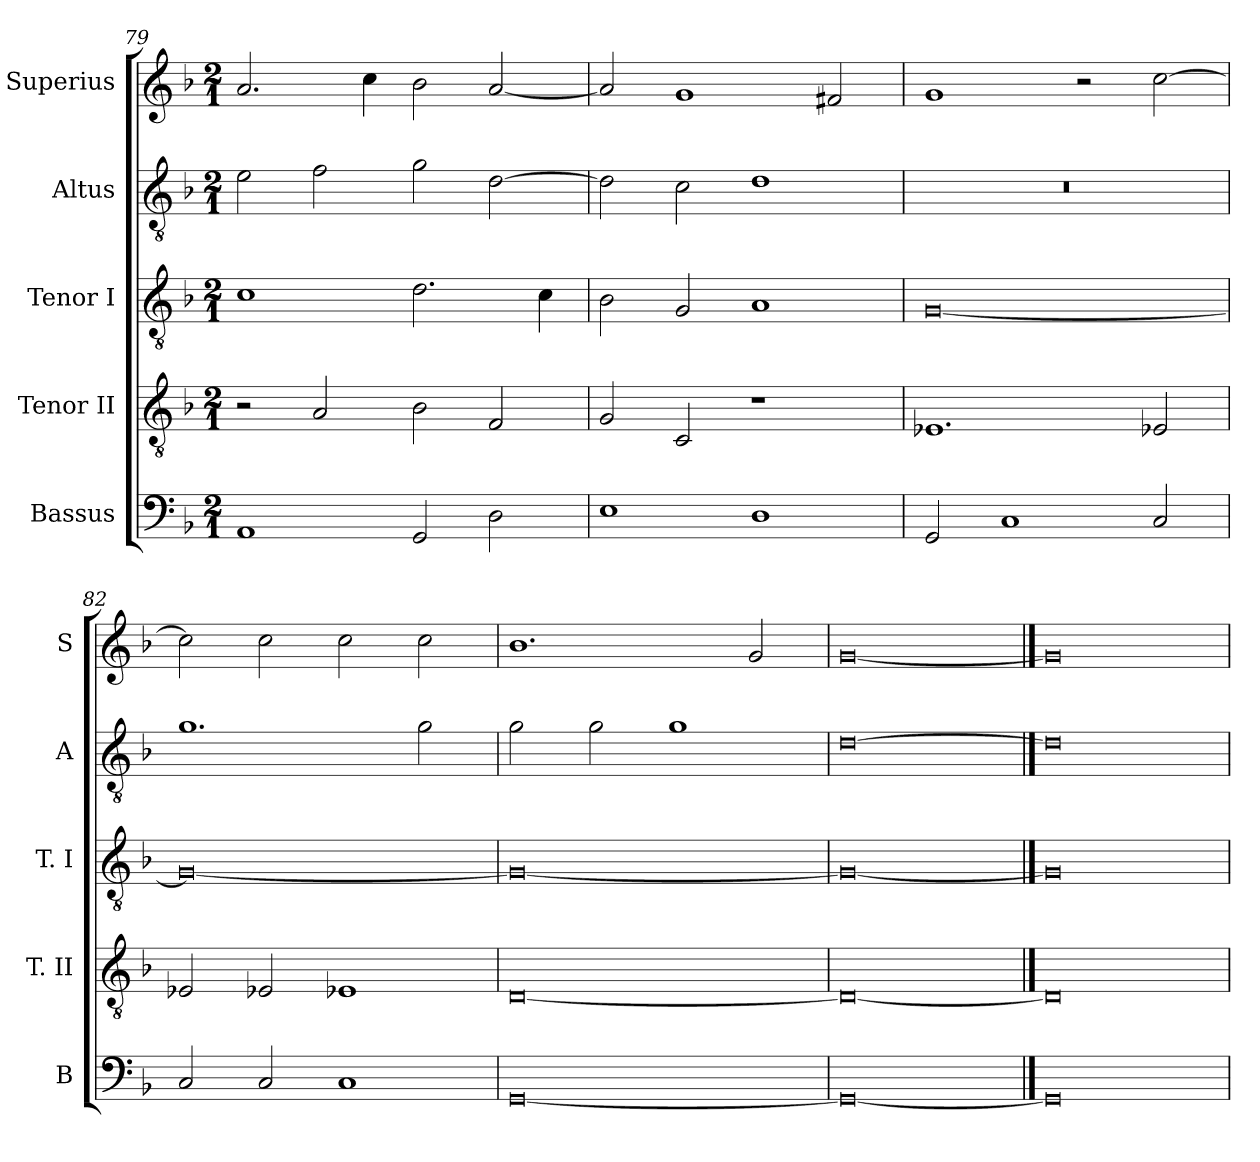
**kern	**kern	**kern	**kern	**kern
*part5	*part4	*part3	*part2	*part1
*staff5	*staff4	*staff3	*staff2	*staff1
*I"Bassus	*I"Tenor II	*I"Tenor I	*I"Altus	*I"Superius
*I'B	*I'T. II	*I'T. I	*I'A	*I'S
*clefF4	*clefGv2	*clefGv2	*clefGv2	*clefG2
*k[b-]	*k[b-]	*k[b-]	*k[b-]	*k[b-]
*F:	*F:	*F:	*F:	*F:
*M2/1	*M2/1	*M2/1	*M2/1	*M2/1
=79	=79	=79	=79	=79
1AA	2r	1c	2e	2.a
.	2A	.	2f	.
.	.	.	.	4cc
2GG	2B-	2.d	2g	2b-
2D	2F	.	[2d	[2a
.	.	4c	.	.
=80	=80	=80	=80	=80
1E	2G	2B-	2d]	2a]
.	2C	2G	2c	1g
1D	1r	1A	1d	.
.	.	.	.	2f#X
=81	=81	=81	=81	=81
2GG	1.E-X	[0G	0r	1g
1C	.	.	.	.
.	.	.	.	2r
2C	2E-X	.	.	[2cc
=82	=82	=82	=82	=82
2C	2E-X	0G_	1.g	2cc]
2C	2E-X	.	.	2cc
1C	1E-X	.	.	2cc
.	.	.	2g	2cc
=83	=83	=83	=83	=83
[0GG	[0D	0G_	2g	1.b-
.	.	.	2g	.
.	.	.	1g	.
.	.	.	.	2g
=84	=84	=84	=84	=84
0GG_	0D_	0G_	[0d	[0g
==85	==85	==85	==85	==85
0GG]	0D]	0G]	0d]	0g]
=	=	=	=	=
*-	*-	*-	*-	*-
